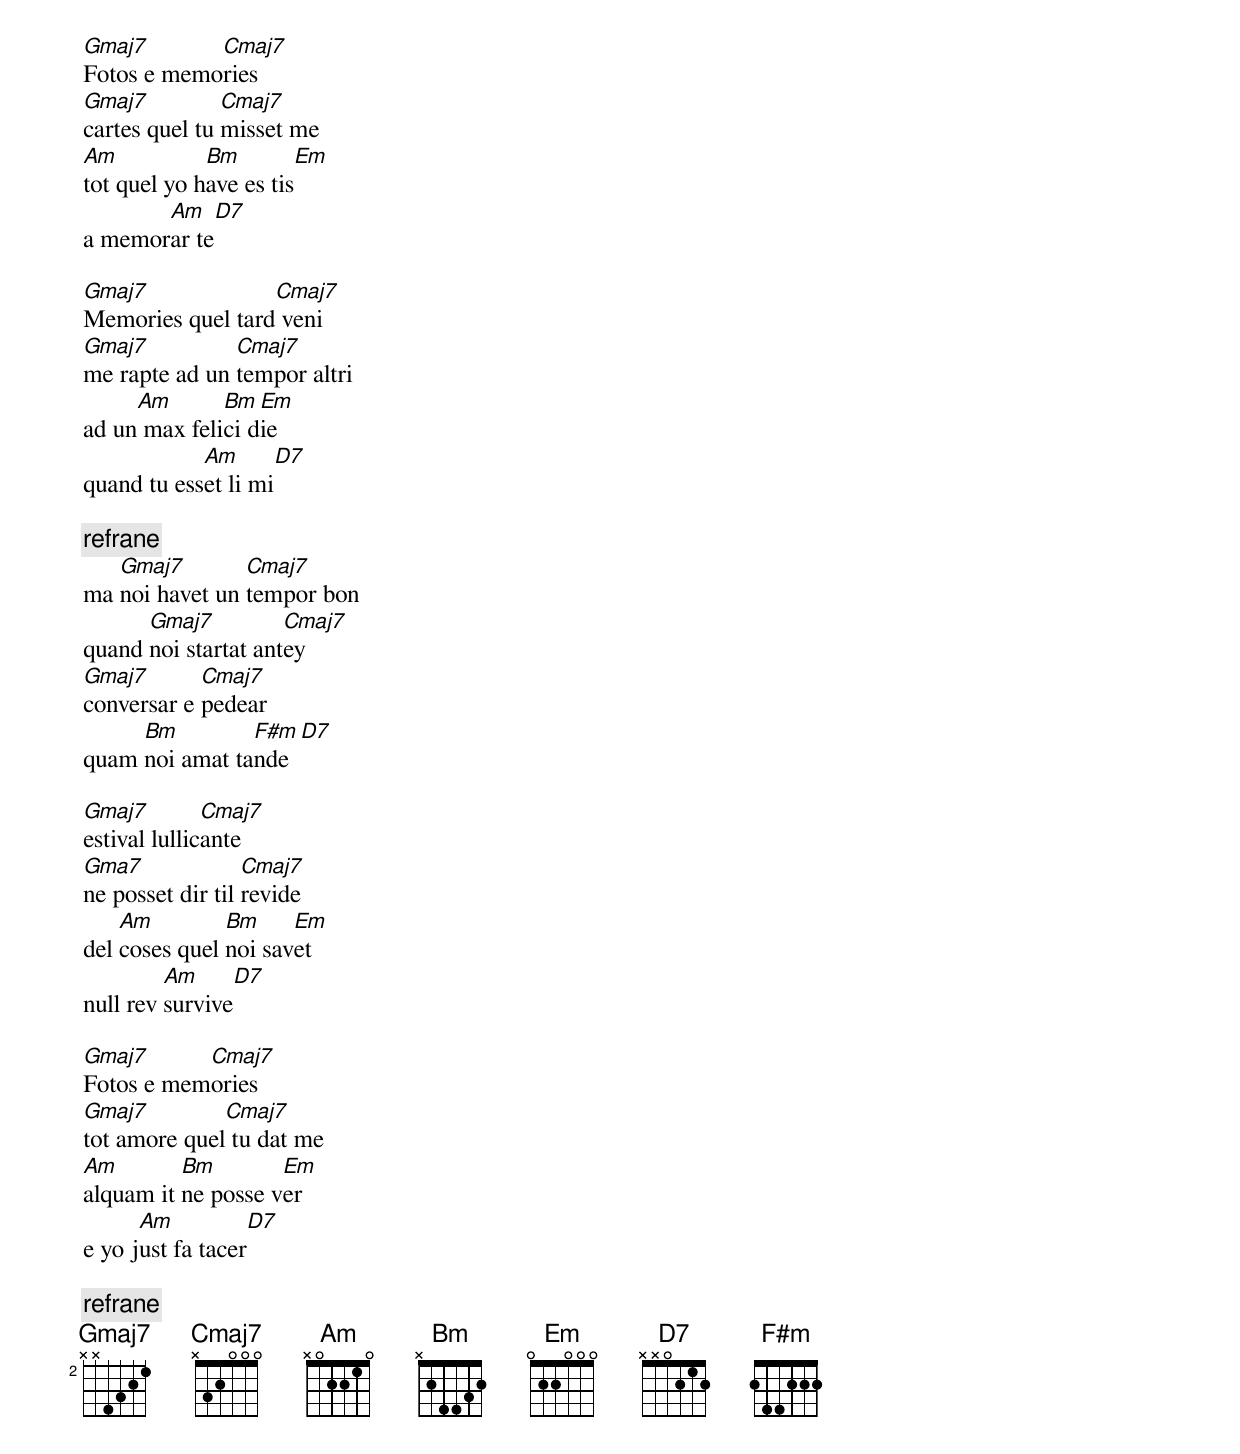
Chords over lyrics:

Gmaj7       Cmaj7
Fotos e memories
Gmaj7          Cmaj7
cartes quel tu misset me
Am           Bm        Em
tot quel yo have es tis
       Am          D7
a memorar te

Gmaj7             Cmaj7
Memories quel tard veni
Gmaj7          Cmaj7
me rapte ad un tempor altri
     Am       Bm  Em
ad un max felici die
            Am            D7
quand tu esset li mi

[refrane]
   Gmaj7        Cmaj7
ma noi havet un tempor bon
      Gmaj7          Cmaj7
quand noi startat antey
Gmaj7       Cmaj7
conversar e pedear
     Bm         F#m      D7
quam noi amat tande

Gmaj7         Cmaj7
estival lullicante
Gma7              Cmaj7
ne posset dir til revide
    Am         Bm     Em
del coses quel noi savet
         Am          D7
null rev survive

Gmaj7      Cmaj7
Fotos e memories
Gmaj7         Cmaj7
tot amore quel tu dat me
Am        Bm        Em
alquam it ne posse ver
      Am               D7
e yo just fa tacer

[refrane]
